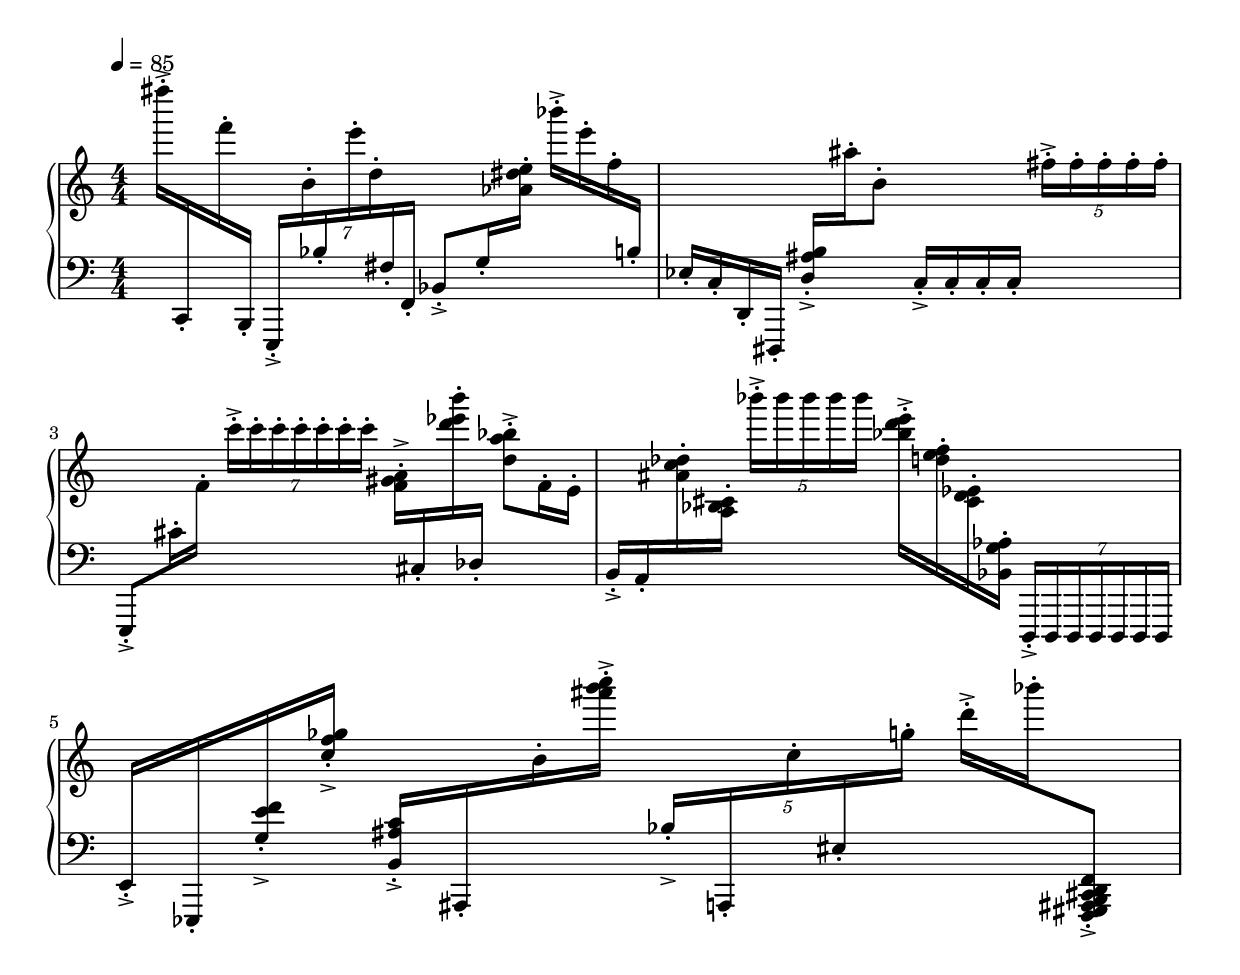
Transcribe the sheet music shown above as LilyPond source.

\version "2.18.2"
\score {
  
  \new PianoStaff {
  
    \autochange {
      
      \clef treble
      \numericTimeSignature
      \tempo 4 = 85
      \time 4/4
      
      %c,, - c' ' ' ' '
      
      fis''''16-.-> c,16-. f'''16-. b,,16-.
      
      \tuplet 7/4 { e,,-.-> b'-. bes-. e'''-. d''-. fis-. f,-. }
      
      bes,8-.-> g16-. <aes' dis'' e''>16-.
      
      bes'''16-.-> e'''16-. f''16-. b16-.
      ees16-. c16-. d,16-. dis,,16-.
      
      <d ais b>16-.-> ais''16-. b'8-.
      
      c16-.-> c16-. c16-. c16-.
      
      \tuplet 5/4 { fis''-.-> fis''-. fis''-. fis''-. fis''-. }
      
      e,,8-.->
      cis'16-. f'16-.
      
      \tuplet 7/4 { c'''-.->  c'''-.  c'''-.  c'''-.  c'''-.  c'''-.  c'''-.}
       
      <f' gis' a'>16-.-> cis16-. <b''' d''' ees'''>16-. des16-.
      
      <d'' a'' bes''>8-.-> f'16-. e'16-.
      
      b,16-.-> a,16-. <ais' c'' des''>16-. <cis' bes a>16-.
      
      \tuplet 5/4 { bes'''-.-> bes''' bes''' bes''' bes''' }
      
      <e''' d''' bes''>16-.-> <f'' e'' d''>16-. <cis' d' ees'>16-. <bes, g aes>16-.
      
      \tuplet 7/4 { d,,-.-> d,, d,, d,, d,, d,, d,, }
      
      e,16-.-> ees,,16-. <g e' f'>16-.-> <c'' f'' ges''>16-.->
      <b, ais c'>16-.-> ais,,16-. b'16-. <ais''' b''' c''''>16-.->
      
      \tuplet 5/4 { bes-.-> a,,-. c''-. eis-. g''-.  }
      d'''16-.-> bes'''16-. <f,, gis,, ais,, b,, cis, d, f,>8-.->

      
    }
}

   

  \layout{ 
    indent = 0
  }

  \midi{}

}